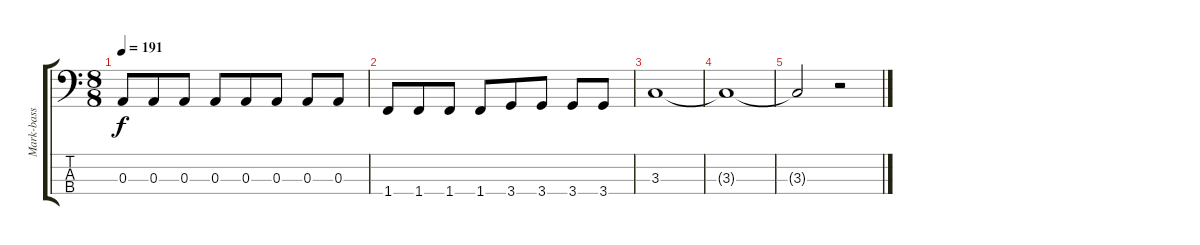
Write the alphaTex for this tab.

\track ("Mark-bass" "Mark-bass") {instrument electricbassfinger}
\staff {score tabs}
\tuning (G2 D2 A1 E1) {hide}
\ts (8 8)
\tempo 191
\clef f4
\ks c
0.3.8{dy f} 0.3.8 0.3.8 0.3.8 0.3.8 0.3.8 0.3.8 0.3.8 |
1.4.8 1.4.8 1.4.8 1.4.8 3.4.8 3.4.8 3.4.8 3.4.8 |
3.3.1 |
3.3{t}.1 |
3.3{t}.2 r.2
